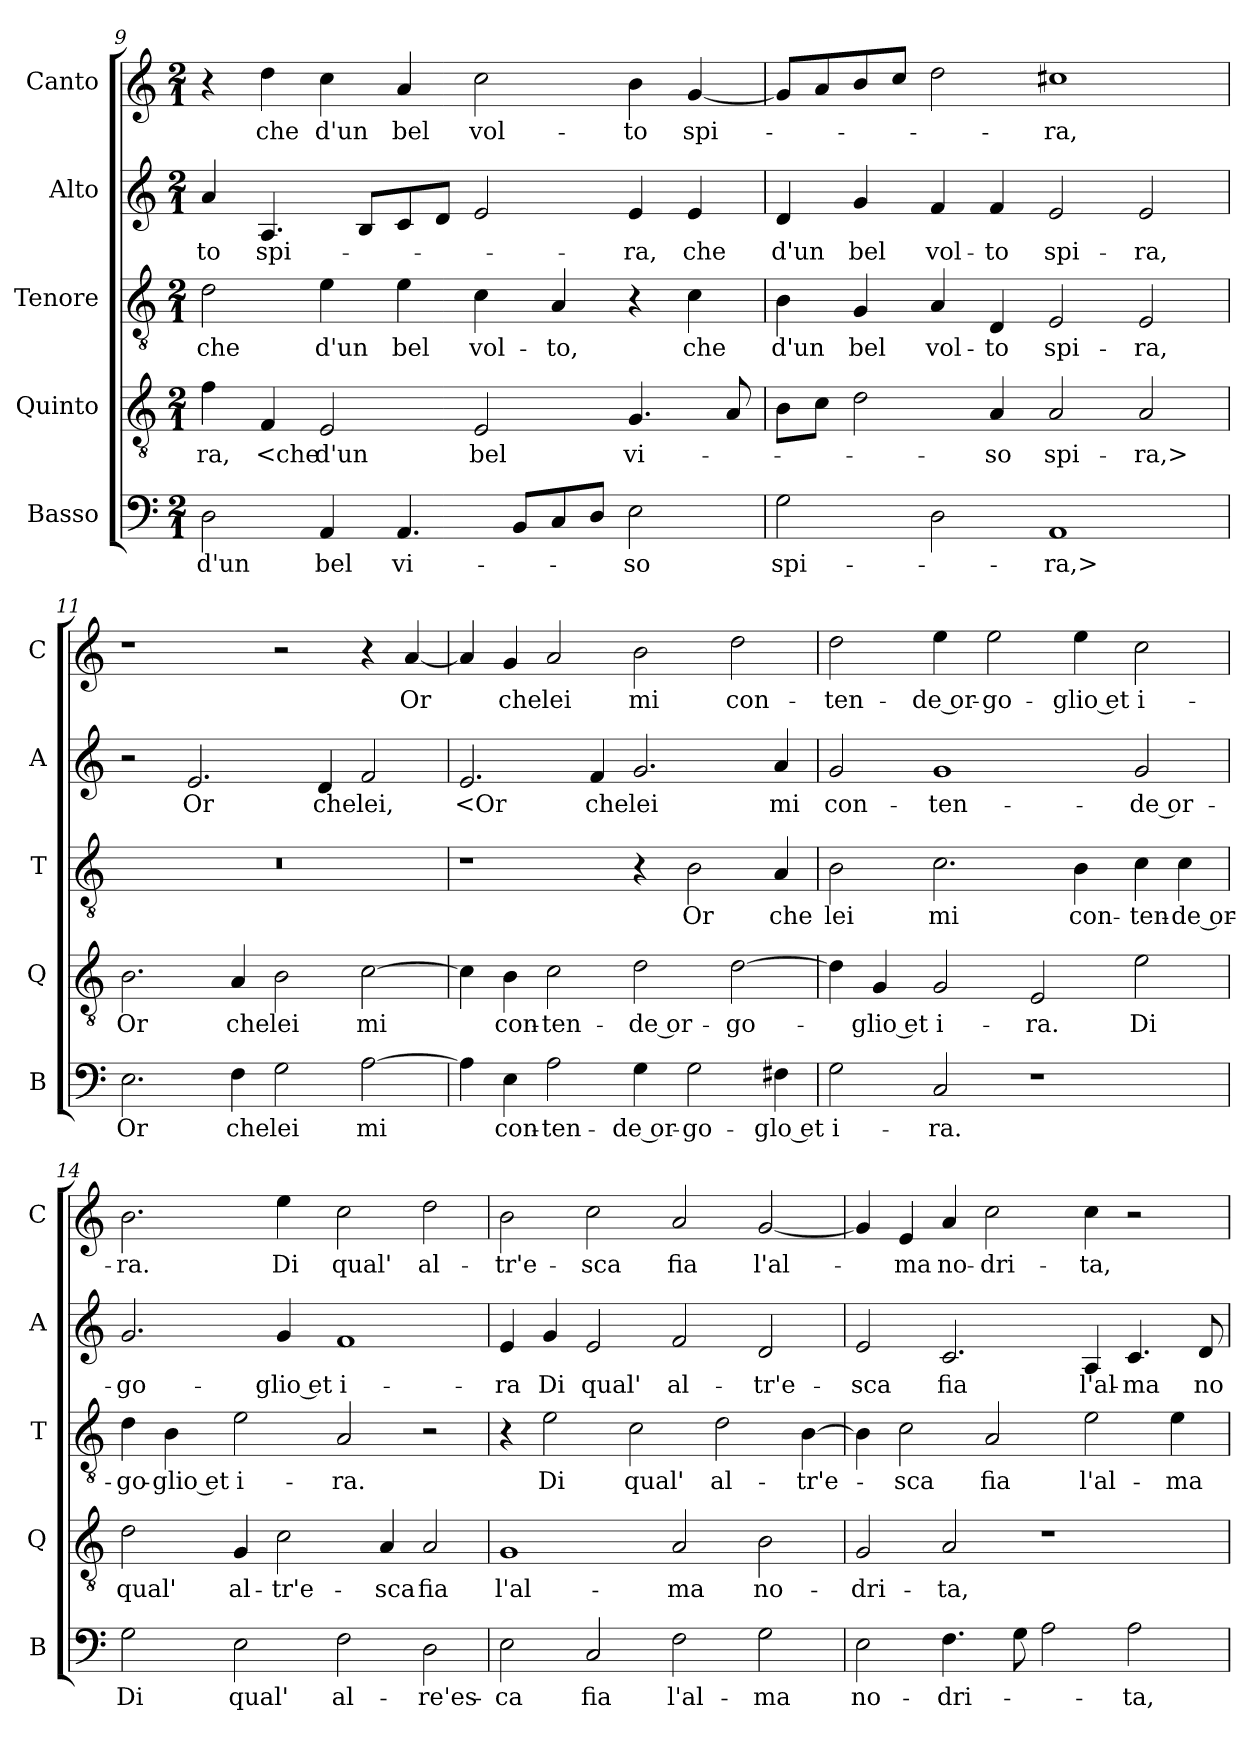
**kern	**text	**kern	**text	**kern	**text	**kern	**text	**kern	**text
*part5	*part5	*part4	*part4	*part3	*part3	*part2	*part2	*part1	*part1
*staff5	*staff5	*staff4	*staff4	*staff3	*staff3	*staff2	*staff2	*staff1	*staff1
*I"Basso	*	*I"Quinto	*	*I"Tenore	*	*I"Alto	*	*I"Canto	*
*I'B	*	*I'Q	*	*I'T	*	*I'A	*	*I'C	*
*clefF4	*	*clefGv2	*	*clefGv2	*	*clefG2	*	*clefG2	*
*k[]	*	*k[]	*	*k[]	*	*k[]	*	*k[]	*
*M2/1	*	*M2/1	*	*M2/1	*	*M2/1	*	*M2/1	*
=9	=9	=9	=9	=9	=9	=9	=9	=9	=9
2D	d'un	4f	-ra,	2d	che	4a	-to	4r	.
.	.	4F	<che	.	.	4.A	spi-	4dd	che
4AA	bel	2E	d'un	4e	d'un	.	.	4cc	d'un
.	.	.	.	.	.	8BL	.	.	.
4.AA	vi-	.	.	4e	bel	8c	.	4a	bel
.	.	.	.	.	.	8dJ	.	.	.
.	.	2E	bel	4c	vol-	2e	.	2cc	vol-
8BBL	.	.	.	.	.	.	.	.	.
8C	.	.	.	4A	-to,	.	.	.	.
8DJ	.	.	.	.	.	.	.	.	.
2E	-so	4.G	vi-	4r	.	4e	-ra,	4b	-to
.	.	.	.	4c	che	4e	che	[4g	spi-
.	.	8A	.	.	.	.	.	.	.
=10	=10	=10	=10	=10	=10	=10	=10	=10	=10
2G	spi-	8BL	.	4B	d'un	4d	d'un	8gL]	.
.	.	8cJ	.	.	.	.	.	8a	.
.	.	2d	.	4G	bel	4g	bel	8b	.
.	.	.	.	.	.	.	.	8ccJ	.
2D	.	.	.	4A	vol-	4f	vol-	2dd	.
.	.	4A	-so	4D	-to	4f	-to	.	.
1AA	-ra,>	2A	spi-	2E	spi-	2e	spi-	1cc#X	-ra,
.	.	2A	-ra,>	2E	-ra,	2e	-ra,	.	.
=11	=11	=11	=11	=11	=11	=11	=11	=11	=11
2.E	Or	2.B	Or	0r	.	2r	.	1r	.
.	.	.	.	.	.	2.e	Or	.	.
4F	che	4A	che	.	.	.	.	.	.
2G	lei	2B	lei	.	.	.	.	2r	.
.	.	.	.	.	.	4d	che	.	.
[2A	mi	[2c	mi	.	.	2f	lei,	4r	.
.	.	.	.	.	.	.	.	[4a	Or
=12	=12	=12	=12	=12	=12	=12	=12	=12	=12
4A]	.	4c]	.	1r	.	2.e	<Or	4a]	.
4E	con-	4B	con-	.	.	.	.	4g	che
2A	-ten-	2c	-ten-	.	.	.	.	2a	lei
.	.	.	.	.	.	4f	che	.	.
4G	-de or-	2d	-de or-	4r	.	2.g	lei	2b	mi
2G	-go-	.	.	2B	Or	.	.	.	.
.	.	[2d	-go-	.	.	.	.	2dd	con-
4F#X	-glo et	.	.	4A	che	4a	mi	.	.
=13	=13	=13	=13	=13	=13	=13	=13	=13	=13
2G	i-	4d]	.	2B	lei	2g	con-	2dd	-ten-
.	.	4G	-glio et	.	.	.	.	.	.
2C	-ra.	2G	i-	2.c	mi	1g	-ten-	4ee	-de or-
.	.	.	.	.	.	.	.	2ee	-go-
1r	.	2E	-ra.	.	.	.	.	.	.
.	.	.	.	4B	con-	.	.	4ee	-glio et
.	.	2e	Di	4c	-ten-	2g	-de or-	2cc	i-
.	.	.	.	4c	-de or-	.	.	.	.
=14	=14	=14	=14	=14	=14	=14	=14	=14	=14
2G	Di	2d	qual'	4d	-go-	2.g	-go-	2.b	-ra.
.	.	.	.	4B	-glio et	.	.	.	.
2E	qual'	4G	al-	2e	i-	.	.	.	.
.	.	2c	-tr'e-	.	.	4g	-glio et	4ee	Di
2F	al-	.	.	2A	-ra.	1f	i-	2cc	qual'
.	.	4A	-sca	.	.	.	.	.	.
2D	-re'es-	2A	fia	2r	.	.	.	2dd	al-
=15	=15	=15	=15	=15	=15	=15	=15	=15	=15
2E	-ca	1G	l'al-	4r	.	4e	-ra	2b	-tr'e-
.	.	.	.	2e	Di	4g	Di	.	.
2C	fia	.	.	.	.	2e	qual'	2cc	-sca
.	.	.	.	2c	qual'	.	.	.	.
2F	l'al-	2A	-ma	.	.	2f	al-	2a	fia
.	.	.	.	2d	al-	.	.	.	.
2G	-ma	2B	no-	.	.	2d	-tr'e-	[2g	l'al-
.	.	.	.	[4B	-tr'e-	.	.	.	.
=16	=16	=16	=16	=16	=16	=16	=16	=16	=16
2E	no-	2G	-dri-	4B]	.	2e	-sca	4g]	.
.	.	.	.	2c	-sca	.	.	4e	-ma
4.F	-dri-	2A	-ta,	.	.	2.c	fia	4a	no-
.	.	.	.	2A	fia	.	.	2cc	-dri-
8G	.	.	.	.	.	.	.	.	.
2A	.	1r	.	.	.	.	.	.	.
.	.	.	.	2e	l'al-	4A	l'al-	4cc	-ta,
2A	-ta,	.	.	.	.	4.c	-ma	2r	.
.	.	.	.	4e	-ma	.	.	.	.
.	.	.	.	.	.	8d	no-	.	.
=	=	=	=	=	=	=	=	=	=
*-	*-	*-	*-	*-	*-	*-	*-	*-	*-
